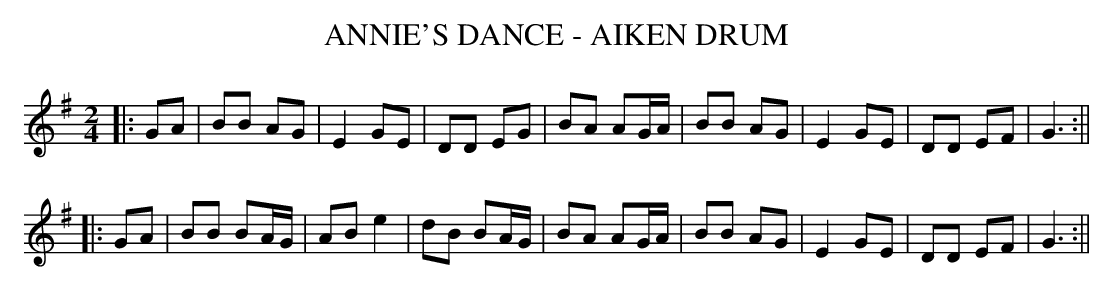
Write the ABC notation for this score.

X:1
T: ANNIE'S DANCE - AIKEN DRUM
M:2/4
L:1/8
K:G
||:GA|BB AG|E2GE|DD EG|BA AG/A/|BB AG|E2GE|DD EF|G3 :||
||:GA|BB BA/G/|ABe2|dB BA/G/|BA AG/A/|BB AG|E2GE|DD EF|G3:||
